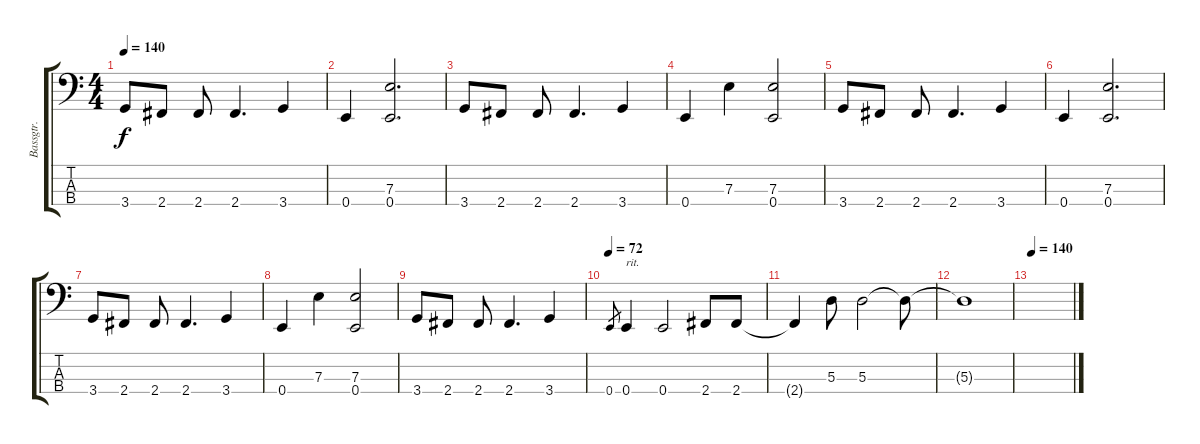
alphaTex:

\track ("Bassgtr." "Bassgtr.") {instrument electricbasspick}
\staff {score tabs}
\tuning (G2 D2 A1 E1) {hide}
\ts (4 4)
\tempo 140
\clef f4
\ks c
3.4.8{dy f} 2.4.8 2.4.8 2.4.4{d} 3.4.4 |
0.4.4 (7.3 0.4).2{d} |
3.4.8 2.4.8 2.4.8 2.4.4{d} 3.4.4 |
0.4.4 7.3.4 (7.3 0.4).2 |
3.4.8 2.4.8 2.4.8 2.4.4{d} 3.4.4 |
0.4.4 (7.3 0.4).2{d} |
3.4.8 2.4.8 2.4.8 2.4.4{d} 3.4.4 |
0.4.4 7.3.4 (7.3 0.4).2 |
3.4.8 2.4.8 2.4.8 2.4.4{d} 3.4.4 |
\tempo 72
0.4.8{gr} 0.4.4{txt "rit."} 0.4.2 2.4.8 2.4.8 |
2.4{t}.4 5.3.8 5.3.2 5.3{t}.8 |
5.3{t}.1 |
\tempo 140
